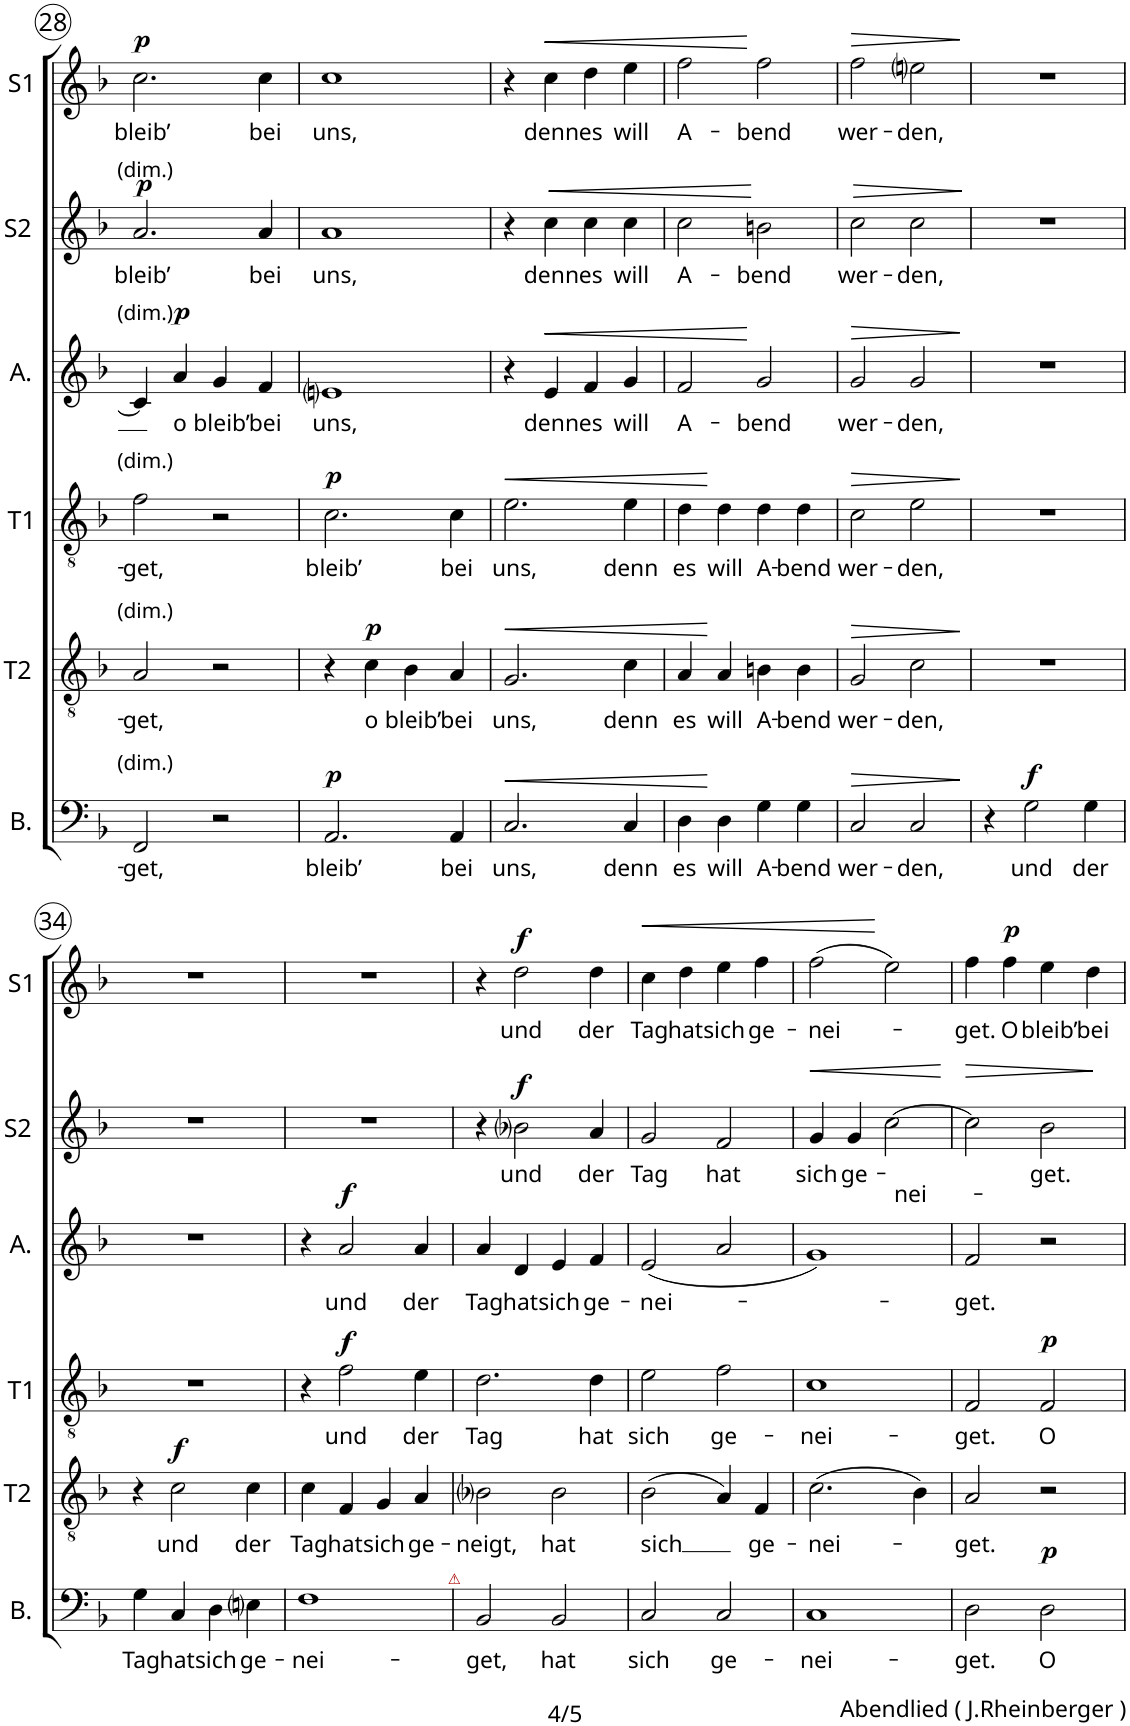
**kern	**text	**dynam	**kern	**text	**dynam	**kern	**text	**dynam	**kern	**text	**dynam	**kern	**text	**dynam	**kern	**text	**dynam
*part6	*part6	*part6	*part5	*part5	*part5	*part4	*part4	*part4	*part3	*part3	*part3	*part2	*part2	*part2	*part1	*part1	*part1
*staff6	*staff6	*staff6	*staff5	*staff5	*staff5	*staff4	*staff4	*staff4	*staff3	*staff3	*staff3	*staff2	*staff2	*staff2	*staff1	*staff1	*staff1
*I"Baß	*	*	*I"Tenor 2	*	*	*I"Tenor 1	*	*	*I"Alt (2)	*	*	*I"Sopran 2 o. Alt 1	*	*	*I"Sopran 1	*	*
*I'B.	*	*	*I'T2	*	*	*I'T1	*	*	*I'A.	*	*	*I'S2	*	*	*I'S1	*	*
!!LO:PB:g=z
*clefF4	*	*	*clefGv2	*	*	*clefGv2	*	*	*clefG2	*	*	*clefG2	*	*	*clefG2	*	*
*k[b-]	*	*	*k[b-]	*	*	*k[b-]	*	*	*k[b-]	*	*	*k[b-]	*	*	*k[b-]	*	*
*M4/4	*	*	*M4/4	*	*	*M4/4	*	*	*M4/4	*	*	*M4/4	*	*	*M4/4	*	*
*met(c)	*	*	*met(c)	*	*	*met(c)	*	*	*met(c)	*	*	*met(c)	*	*	*met(c)	*	*
=28	=28	=28	=28	=28	=28	=28	=28	=28	=28	=28	=28	=28	=28	=28	=28	=28	=28
!	!LO:LY:b	!	!	!LO:LY:b	!	!	!LO:LY:b	!	!	!	!	!	!LO:LY:b	!LO:DY:a	!	!LO:LY:b	!LO:DY:a
2FF/	-get,	.	2A/	-get,	.	2f\	-get,	.	4c/]	.	.	2.a/	bleib’	p	2.cc\	bleib’	p
!	!	!	!	!	!	!	!	!	!	!LO:LY:b	!LO:DY:a	!	!	!	!	!	!
.	.	.	.	.	.	.	.	.	4a/	o	p	.	.	.	.	.	.
!	!	!	!	!	!	!	!	!	!	!LO:LY:b	!	!	!	!	!	!	!
2r	.	.	2r	.	.	2r	.	.	4g/	bleib’	.	.	.	.	.	.	.
!	!	!	!	!	!	!	!	!	!	!LO:LY:b	!	!	!LO:LY:b	!	!	!LO:LY:b	!
.	.	.	.	.	.	.	.	.	4f/	bei	.	4a/	bei	.	4cc\	bei	.
=29	=29	=29	=29	=29	=29	=29	=29	=29	=29	=29	=29	=29	=29	=29	=29	=29	=29
!	!LO:LY:b	!LO:DY:a	!	!	!	!	!LO:LY:b	!LO:DY:a	!	!LO:LY:b	!	!	!LO:LY:b	!	!	!LO:LY:b	!
2.AA/	bleib’	p	4r	.	.	2.c\	bleib’	p	1eni	uns,	.	1a	uns,	.	1cc	uns,	.
!	!	!	!	!LO:LY:b	!LO:DY:a	!	!	!	!	!	!	!	!	!	!	!	!
.	.	.	4c\	o	p	.	.	.	.	.	.	.	.	.	.	.	.
!	!	!	!	!LO:LY:b	!	!	!	!	!	!	!	!	!	!	!	!	!
.	.	.	4B-\	bleib’	.	.	.	.	.	.	.	.	.	.	.	.	.
!	!LO:LY:b	!	!	!LO:LY:b	!	!	!LO:LY:b	!	!	!	!	!	!	!	!	!	!
4AA/	bei	.	4A/	bei	.	4c\	bei	.	.	.	.	.	.	.	.	.	.
=30	=30	=30	=30	=30	=30	=30	=30	=30	=30	=30	=30	=30	=30	=30	=30	=30	=30
!	!LO:LY:b	!LO:HP:b	!	!LO:LY:b	!LO:HP:b	!	!LO:LY:b	!LO:HP:b	!	!	!	!	!	!	!	!	!
2.C/	uns,	<	2.G/	uns,	<	2.e\	uns,	<	4r	.	.	4r	.	.	4r	.	.
!	!	!	!	!	!	!	!	!	!	!LO:LY:b	!LO:HP:b	!	!LO:LY:b	!LO:HP:b	!	!LO:LY:b	!LO:HP:b
.	.	.	.	.	.	.	.	.	4e/	denn	<	4cc\	denn	<	4cc\	denn	<
!	!	!	!	!	!	!	!	!	!	!LO:LY:b	!	!	!LO:LY:b	!	!	!LO:LY:b	!
.	.	.	.	.	.	.	.	.	4f/	es	.	4cc\	es	.	4dd\	es	.
!	!LO:LY:b	!	!	!LO:LY:b	!	!	!LO:LY:b	!	!	!LO:LY:b	!	!	!LO:LY:b	!	!	!LO:LY:b	!
4C/	denn	.	4c\	denn	.	4e\	denn	.	4g/	will	.	4cc\	will	.	4ee\	will	.
=31	=31	=31	=31	=31	=31	=31	=31	=31	=31	=31	=31	=31	=31	=31	=31	=31	=31
!	!LO:LY:b	!	!	!LO:LY:b	!	!	!LO:LY:b	!	!	!LO:LY:b	!	!	!LO:LY:b	!	!	!LO:LY:b	!
4D\	es	.	4A/	es	.	4d\	es	.	2f/	A-	.	2cc\	A-	.	2ff\	A-	.
!	!LO:LY:b	!	!	!LO:LY:b	!	!	!LO:LY:b	!	!	!	!	!	!	!	!	!	!
4D\	will	[	4A/	will	[	4d\	will	[	.	.	.	.	.	.	.	.	.
!	!LO:LY:b	!	!	!LO:LY:b	!	!	!LO:LY:b	!	!	!LO:LY:b	!	!	!LO:LY:b	!	!	!LO:LY:b	!
4G\	A-	.	4Bn\	A-	.	4d\	A-	.	2g/	-bend	[	2bn\	-bend	[	2ff\	-bend	[
!	!LO:LY:b	!	!	!LO:LY:b	!	!	!LO:LY:b	!	!	!	!	!	!	!	!	!	!
4G\	-bend	.	4B\	-bend	.	4d\	-bend	.	.	.	.	.	.	.	.	.	.
=32	=32	=32	=32	=32	=32	=32	=32	=32	=32	=32	=32	=32	=32	=32	=32	=32	=32
!	!LO:LY:b	!LO:HP:b	!	!LO:LY:b	!LO:HP:b	!	!LO:LY:b	!LO:HP:b	!	!LO:LY:b	!LO:HP:b	!	!LO:LY:b	!LO:HP:b	!	!LO:LY:b	!LO:HP:b
2C/	wer-	>	2G/	wer-	>	2c\	wer-	>	2g/	wer-	>	2cc\	wer-	>	2ff\	wer-	>
!	!LO:LY:b	!	!	!LO:LY:b	!	!	!LO:LY:b	!	!	!LO:LY:b	!	!	!LO:LY:b	!	!	!LO:LY:b	!
2C/	-den,	.	2c\	-den,	.	2e\	-den,	.	2g/	-den,	.	2cc\	-den,	.	2eeni\	-den,	.
.	.	]	.	.	]	.	.	]	.	.	]	.	.	]	.	.	]
=33	=33	=33	=33	=33	=33	=33	=33	=33	=33	=33	=33	=33	=33	=33	=33	=33	=33
4r	.	.	1r	.	.	1r	.	.	1r	.	.	1r	.	.	1r	.	.
!	!LO:LY:b	!LO:DY:a	!	!	!	!	!	!	!	!	!	!	!	!	!	!	!
2G\	und	f	.	.	.	.	.	.	.	.	.	.	.	.	.	.	.
!	!LO:LY:b	!	!	!	!	!	!	!	!	!	!	!	!	!	!	!	!
4G\	der	.	.	.	.	.	.	.	.	.	.	.	.	.	.	.	.
!!LO:LB:g=z
=34	=34	=34	=34	=34	=34	=34	=34	=34	=34	=34	=34	=34	=34	=34	=34	=34	=34
!	!LO:LY:b	!	!	!	!	!	!	!	!	!	!	!	!	!	!	!	!
4G\	Tag	.	4r	.	.	1r	.	.	1r	.	.	1r	.	.	1r	.	.
!	!LO:LY:b	!	!	!LO:LY:b	!LO:DY:a	!	!	!	!	!	!	!	!	!	!	!	!
4C/	hat	.	2c\	und	f	.	.	.	.	.	.	.	.	.	.	.	.
!	!LO:LY:b	!	!	!	!	!	!	!	!	!	!	!	!	!	!	!	!
4D\	sich	.	.	.	.	.	.	.	.	.	.	.	.	.	.	.	.
!	!LO:LY:b	!	!	!LO:LY:b	!	!	!	!	!	!	!	!	!	!	!	!	!
4Eni\	ge-	.	4c\	der	.	.	.	.	.	.	.	.	.	.	.	.	.
=35	=35	=35	=35	=35	=35	=35	=35	=35	=35	=35	=35	=35	=35	=35	=35	=35	=35
!	!LO:LY:b	!	!	!LO:LY:b	!	!	!	!	!	!	!	!	!	!	!	!	!
1F	-nei-	.	4c\	Tag	.	4r	.	.	4r	.	.	1r	.	.	1r	.	.
!	!	!	!	!LO:LY:b	!	!	!LO:LY:b	!LO:DY:a	!	!LO:LY:b	!LO:DY:a	!	!	!	!	!	!
.	.	.	4F/	hat	.	2f\	und	f	2a/	und	f	.	.	.	.	.	.
!	!	!	!	!LO:LY:b	!	!	!	!	!	!	!	!	!	!	!	!	!
.	.	.	4G/	sich	.	.	.	.	.	.	.	.	.	.	.	.	.
!	!	!	!	!LO:LY:b	!	!	!LO:LY:b	!	!	!LO:LY:b	!	!	!	!	!	!	!
.	.	.	4A/	ge-	.	4e\	der	.	4a/	der	.	.	.	.	.	.	.
=36	=36	=36	=36	=36	=36	=36	=36	=36	=36	=36	=36	=36	=36	=36	=36	=36	=36
!	!	!	!LO:TX:b:color=#AA0000:t=⚠	!	!	!	!	!	!	!	!	!	!	!	!	!	!
!	!LO:LY:b	!	!	!LO:LY:b	!	!	!LO:LY:b	!	!	!LO:LY:b	!	!	!	!	!	!	!
2BB-/	-get,	.	2B-i\	-neigt,	.	2.d\	Tag	.	4a/	Tag	.	4r	.	.	4r	.	.
!	!	!	!	!	!	!	!	!	!	!LO:LY:b	!	!	!LO:LY:b	!LO:DY:a	!	!LO:LY:b	!LO:DY:a
.	.	.	.	.	.	.	.	.	4d/	hat	.	2b-i\	und	f	2dd\	und	f
!	!LO:LY:b	!	!	!LO:LY:b	!	!	!	!	!	!LO:LY:b	!	!	!	!	!	!	!
2BB-/	hat	.	2B-\	hat	.	.	.	.	4e/	sich	.	.	.	.	.	.	.
!	!	!	!	!	!	!	!LO:LY:b	!	!	!LO:LY:b	!	!	!LO:LY:b	!	!	!LO:LY:b	!
.	.	.	.	.	.	4d\	hat	.	4f/	ge-	.	4a/	der	.	4dd\	der	.
=37	=37	=37	=37	=37	=37	=37	=37	=37	=37	=37	=37	=37	=37	=37	=37	=37	=37
!	!LO:LY:b	!	!	!LO:LY:b	!	!	!LO:LY:b	!	!	!LO:LY:b	!	!	!LO:LY:b	!	!	!LO:LY:b	!LO:HP:b
2C/	sich	.	(2B-\	sich	.	2e\	sich	.	(2e/	-nei-	.	2g/	Tag	.	4cc\	Tag	<
!	!	!	!	!	!	!	!	!	!	!	!	!	!	!	!	!LO:LY:b	!
.	.	.	.	.	.	.	.	.	.	.	.	.	.	.	4dd\	hat	.
!	!LO:LY:b	!	!	!	!	!	!LO:LY:b	!	!	!	!	!	!LO:LY:b	!	!	!LO:LY:b	!
2C/	ge-	.	4A/)	.	.	2f\	ge-	.	2a/	.	.	2f/	hat	.	4ee\	sich	.
!	!	!	!	!LO:LY:b	!	!	!	!	!	!	!	!	!	!	!	!LO:LY:b	!
.	.	.	4F/	ge-	.	.	.	.	.	.	.	.	.	.	4ff\	ge-	.
=38	=38	=38	=38	=38	=38	=38	=38	=38	=38	=38	=38	=38	=38	=38	=38	=38	=38
!	!LO:LY:b	!	!	!LO:LY:b	!	!	!LO:LY:b	!	!	!	!	!	!LO:LY:b	!LO:HP:b	!	!LO:LY:b	!
1C	-nei-	.	(2.c\	-nei-	.	1c	-nei-	.	1g)	.	.	4g/	sich	<	(2ff\	-nei-	.
!	!	!	!	!	!	!	!	!	!	!	!	!	!LO:LY:b	!	!	!	!
.	.	.	.	.	.	.	.	.	.	.	.	4g/	ge-	.	.	.	.
!	!	!	!	!	!	!	!	!	!	!	!	!	!LO:LY:b	!	!	!	!
.	.	.	.	.	.	.	.	.	.	.	.	[2cc\	-nei-	.	2ee\)	.	[
.	.	.	4B-\)	.	.	.	.	.	.	.	.	.	.	.	.	.	.
.	.	.	.	.	.	.	.	.	.	.	.	.	.	[	.	.	.
=39	=39	=39	=39	=39	=39	=39	=39	=39	=39	=39	=39	=39	=39	=39	=39	=39	=39
!	!LO:LY:b	!	!	!LO:LY:b	!	!	!LO:LY:b	!	!	!LO:LY:b	!	!	!	!LO:HP:b	!	!LO:LY:b	!
2D\	-get.	.	2A/	-get.	.	2F/	-get.	.	2f/	-get.	.	2cc\]	.	>	4ff\	-get.	.
!	!	!	!	!	!	!	!	!	!	!	!	!	!	!	!	!LO:LY:b	!LO:DY:a
.	.	.	.	.	.	.	.	.	.	.	.	.	.	.	4ff\	O	p
!	!LO:LY:b	!LO:DY:a	!	!	!	!	!LO:LY:b	!LO:DY:a	!	!	!	!	!LO:LY:b	!	!	!LO:LY:b	!
2D\	O	p	2r	.	.	2F/	O	p	2r	.	.	2b-\	-get.	.	4ee\	bleib’	.
!	!	!	!	!	!	!	!	!	!	!	!	!	!	!	!	!LO:LY:b	!
.	.	.	.	.	.	.	.	.	.	.	.	.	.	.	4dd\	bei	.
.	.	.	.	.	.	.	.	.	.	.	.	.	.	]	.	.	.
=	=	=	=	=	=	=	=	=	=	=	=	=	=	=	=	=	=
*-	*-	*-	*-	*-	*-	*-	*-	*-	*-	*-	*-	*-	*-	*-	*-	*-	*-
